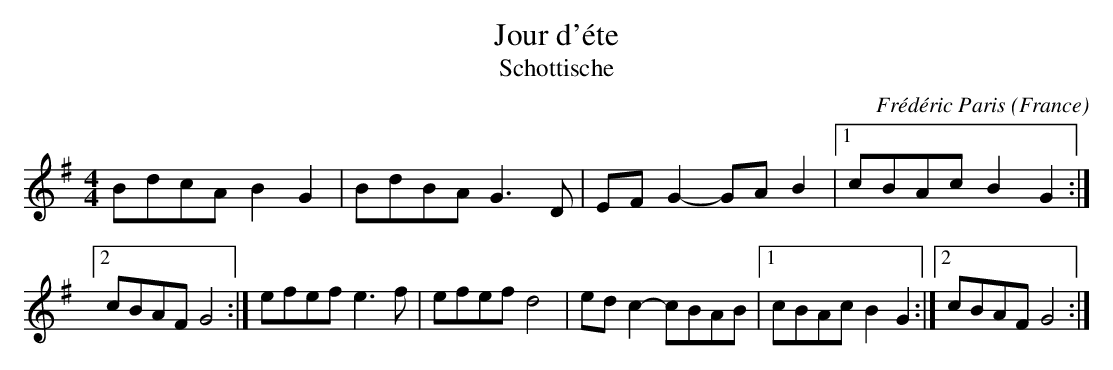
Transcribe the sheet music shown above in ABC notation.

X:1
T:Jour d'\'ete
T:Schottische
O:France
M:4/4
C:Fr\'ed\'eric Paris
K:G
BdcA B2G2|BdBAG3D|EFG2-GAB2\
|1cBAcB2G2:|2cBAFG4:|\
efefe3f|efefd4|edc2-cBAB\
|1cBAcB2G2:|2cBAFG4:|
